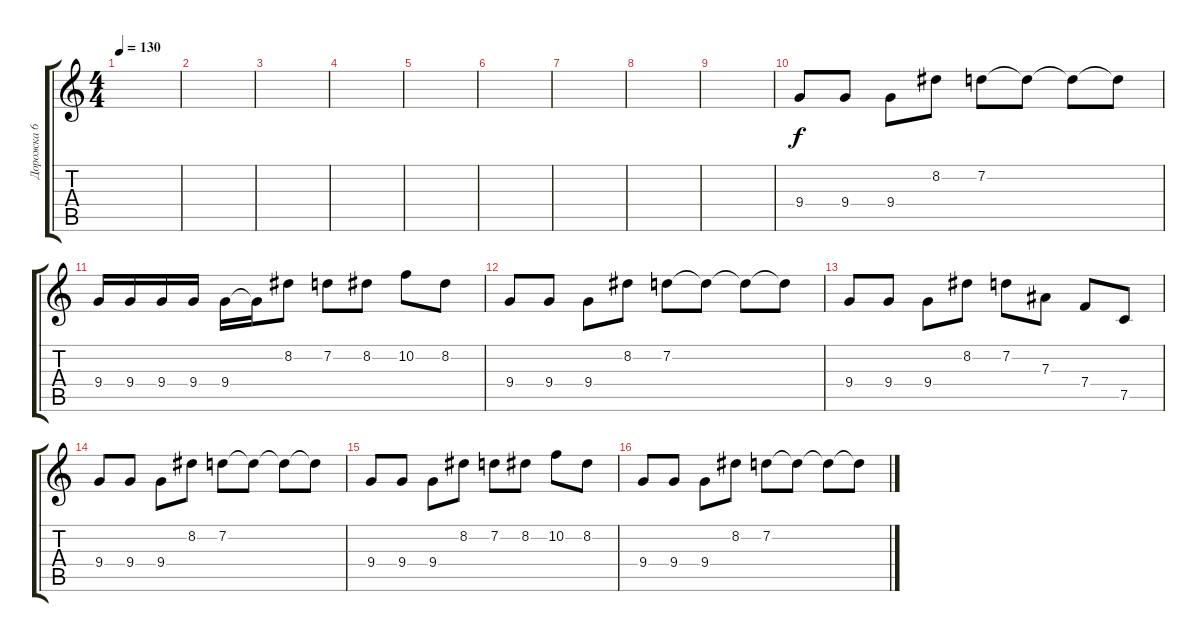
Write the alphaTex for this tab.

\track ("Дорожка 6" "Дорожка 6") {instrument distortionguitar}
\staff {score tabs}
\tuning (C4 G3 Eb3 Bb2 F2 C2) {hide}
\ts (4 4)
\tempo 130
\clef g2
\ks c
|
|
|
|
|
|
|
|
|
9.4.8{volume 13} 9.4.8 9.4.8 8.2.8 7.2.8 7.2{t}.8 7.2{t}.8 7.2{t}.8 |
9.4.16 9.4.16 9.4.16 9.4.16 9.4.16 9.4{t}.16 8.2.8 7.2.8 8.2.8 10.2.8 8.2.8 |
9.4.8 9.4.8 9.4.8 8.2.8 7.2.8 7.2{t}.8 7.2{t}.8 7.2{t}.8 |
9.4.8 9.4.8 9.4.8 8.2.8 7.2.8 7.3.8 7.4.8 7.5.8 |
9.4.8 9.4.8 9.4.8 8.2.8 7.2.8 7.2{t}.8 7.2{t}.8 7.2{t}.8 |
9.4.8 9.4.8 9.4.8 8.2.8 7.2.8 8.2.8 10.2.8 8.2.8 |
9.4.8 9.4.8 9.4.8 8.2.8 7.2.8 7.2{t}.8 7.2{t}.8 7.2{t}.8
